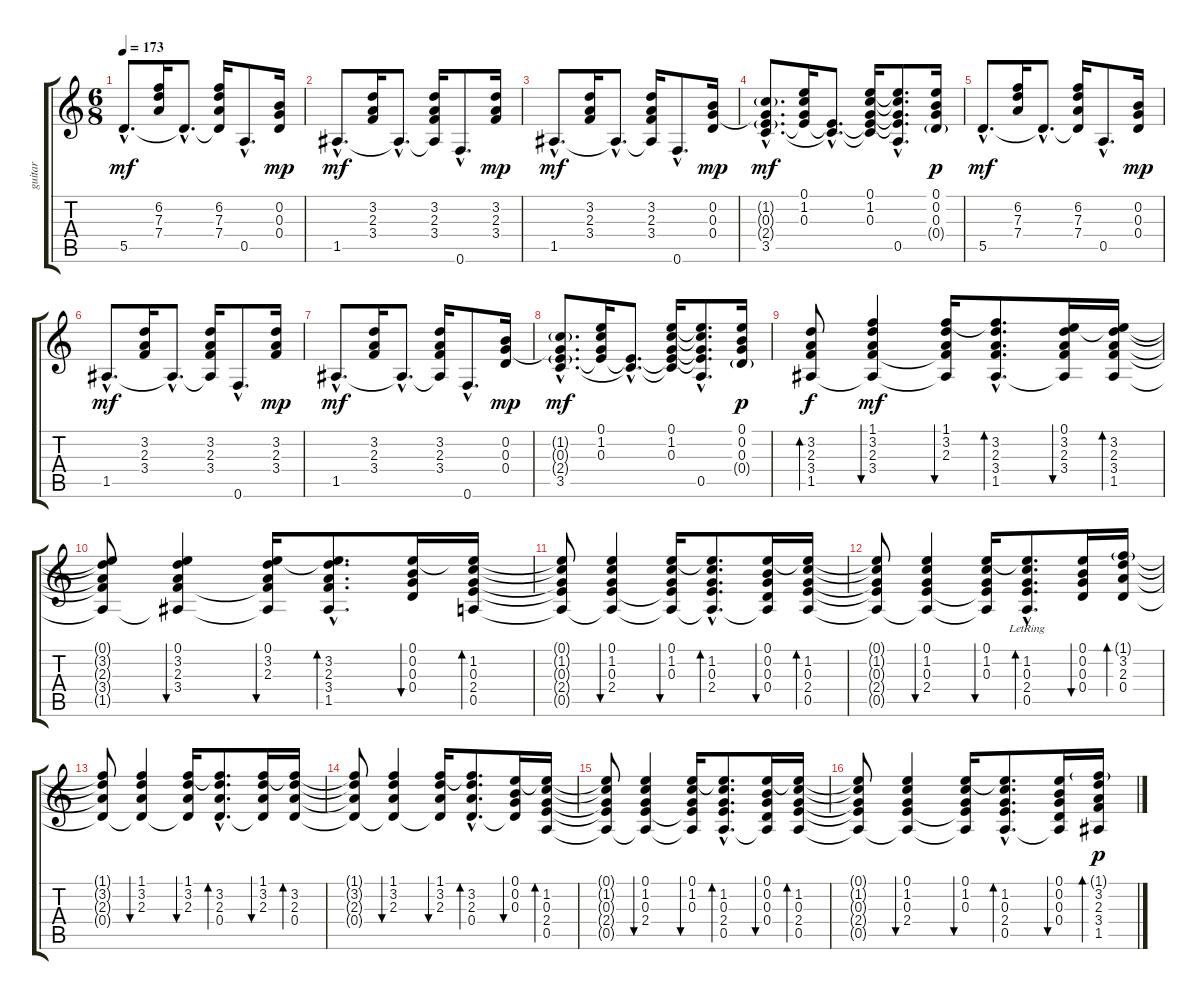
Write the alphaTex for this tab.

\track ("guitar" "guitar") {instrument acousticguitarnylon}
\staff {score tabs}
\tuning (E4 B3 G3 D3 A2 F2) {hide}
\ts (6 8)
\tempo 173
\clef g2
\ks c
5.5{hac}.8{d dy mf} (6.2 7.3 7.4).16 5.5{hac t}.8{d} (6.2 7.3 7.4 5.5{t}).16 0.5{hac}.8{d} (0.2 0.3 0.4).16{dy mp} |
1.5{hac}.8{d dy mf} (3.2 2.3 3.4).16 1.5{hac t}.8{d} (3.2 2.3 3.4 1.5{t}).16 0.6{hac}.8{d} (3.2 2.3 3.4).16{dy mp} |
1.5{hac}.8{d dy mf} (3.2 2.3 3.4).16 1.5{hac t}.8{d} (3.2 2.3 3.4 1.5{t}).16 0.6{hac}.8{d} (0.2 0.3 0.4).16{dy mp} |
(1.2{g hac} 0.3{hac t} 2.4{g hac} 3.5{hac}).8{d dy mf} (0.1 1.2 0.3 2.4{t}).16 (2.4{hac t} 3.5{hac t}).8{d} (0.1 1.2 0.3 2.4{t} 3.5{t}).16 (0.1{hac t} 1.2{hac t} 0.3{hac t} 2.4{hac t} 0.5{hac}).8{d} (0.1 0.2 0.3 0.4{g}).16{dy p} |
5.5{hac}.8{d dy mf} (6.2 7.3 7.4).16 5.5{hac t}.8{d} (6.2 7.3 7.4 5.5{t}).16 0.5{hac}.8{d} (0.2 0.3 0.4).16{dy mp} |
1.5{hac}.8{d dy mf} (3.2 2.3 3.4).16 1.5{hac t}.8{d} (3.2 2.3 3.4 1.5{t}).16 0.6{hac}.8{d} (3.2 2.3 3.4).16{dy mp} |
1.5{hac}.8{d dy mf} (3.2 2.3 3.4).16 1.5{hac t}.8{d} (3.2 2.3 3.4 1.5{t}).16 0.6{hac}.8{d} (0.2 0.3 0.4).16{dy mp} |
(1.2{g hac} 0.3{hac t} 2.4{g hac} 3.5{hac}).8{d dy mf} (0.1 1.2 0.3 2.4{t}).16 (2.4{hac t} 3.5{hac t}).8{d} (0.1 1.2 0.3 2.4{t} 3.5{t}).16 (0.1{hac t} 1.2{hac t} 0.3{hac t} 2.4{hac t} 0.5{hac}).8{d} (0.1 0.2 0.3 0.4{g}).16{dy p} |
(3.2 2.3 3.4 1.5).8{bd 60 dy f} (1.1 3.2 2.3 3.4 1.5{t}).4{bu 60 dy mf} (1.1 3.2 2.3 3.4{t} 1.5{t}).16{bu 30} (1.1{hac t} 3.2{hac} 2.3{hac} 3.4{hac} 1.5{hac}).8{d bd 60} (0.1 3.2 2.3 3.4 1.5{t}).16{bu 30} (0.1{t} 3.2 2.3 3.4 1.5).16{bd 30} |
(0.1{t} 3.2{t} 2.3{t} 3.4{t} 1.5{t}).8 (0.1 3.2 2.3 3.4 1.5{t}).4{bu 60} (0.1 3.2 2.3 3.4{t} 1.5{t}).16{bu 30} (0.1{hac t} 3.2{hac} 2.3{hac} 3.4{hac} 1.5{hac}).8{d bd 60} (0.1 0.2 0.3 0.4).16{bu 30} (0.1{t} 1.2 0.3 2.4 0.5).16{bd 30} |
(0.1{t} 1.2{t} 0.3{t} 2.4{t} 0.5{t}).8 (0.1 1.2 0.3 2.4 0.5{t}).4{bu 60} (0.1 1.2 0.3 2.4{t} 0.5{t}).16{bu 30} (0.1{hac t} 1.2{hac} 0.3{hac} 2.4{hac} 0.5{hac t}).8{d bd 60} (0.1 0.2 0.3 0.4 0.5{t}).16{bu 60} (0.1{t} 1.2 0.3 2.4 0.5).16{bd 30} |
(0.1{t} 1.2{t} 0.3{t} 2.4{t} 0.5{t}).8 (0.1 1.2 0.3 2.4 0.5{t}).4{bu 60} (0.1 1.2 0.3 2.4{t} 0.5{t}).16{bu 30} (0.1{hac t} 1.2{hac} 0.3{hac} 2.4{hac} 0.5{hac lr}).8{d bd 60} (0.1 0.2 0.3 0.4).16{bu 60} (1.1{g} 3.2 2.3 0.4).16{bd 30} |
(1.1{t} 3.2{t} 2.3{t} 0.4{t}).8 (1.1 3.2 2.3 0.4{t}).4{bu 60} (1.1 3.2 2.3 0.4{t}).16{bu 30} (1.1{hac t} 3.2{hac} 2.3{hac} 0.4{hac}).8{d bd 60} (1.1 3.2 2.3 0.4{t}).16{bu 30} (1.1{t} 3.2 2.3 0.4).16{bd 30} |
(1.1{t} 3.2{t} 2.3{t} 0.4{t}).8 (1.1 3.2 2.3 0.4{t}).4{bu 60} (1.1 3.2 2.3 0.4{t}).16{bu 30} (1.1{hac t} 3.2{hac} 2.3{hac} 0.4{hac}).8{d bd 60} (0.1 0.2 0.3 0.4{t}).16{bu 30} (0.1{t} 1.2 0.3 2.4 0.5).16{bd 30} |
(0.1{t} 1.2{t} 0.3{t} 2.4{t} 0.5{t}).8 (0.1 1.2 0.3 2.4 0.5{t}).4{bu 60} (0.1 1.2 0.3 2.4{t} 0.5{t}).16{bu 30} (0.1{hac t} 1.2{hac} 0.3{hac} 2.4{hac} 0.5{hac}).8{d bd 60} (0.1 0.2 0.3 0.4 0.5{t}).16{bu 30} (0.1{t} 1.2 0.3 2.4 0.5).16{bd 30} |
(0.1{t} 1.2{t} 0.3{t} 2.4{t} 0.5{t}).8 (0.1 1.2 0.3 2.4 0.5{t}).4{bu 60} (0.1 1.2 0.3 2.4{t} 0.5{t}).16{bu 30} (0.1{hac t} 1.2{hac} 0.3{hac} 2.4{hac} 0.5{hac}).8{d bd 60} (0.1 0.2 0.3 0.4 0.5{t}).16{bu 30} (1.1{g} 3.2 2.3 3.4 1.5).16{bd 30 dy p}
